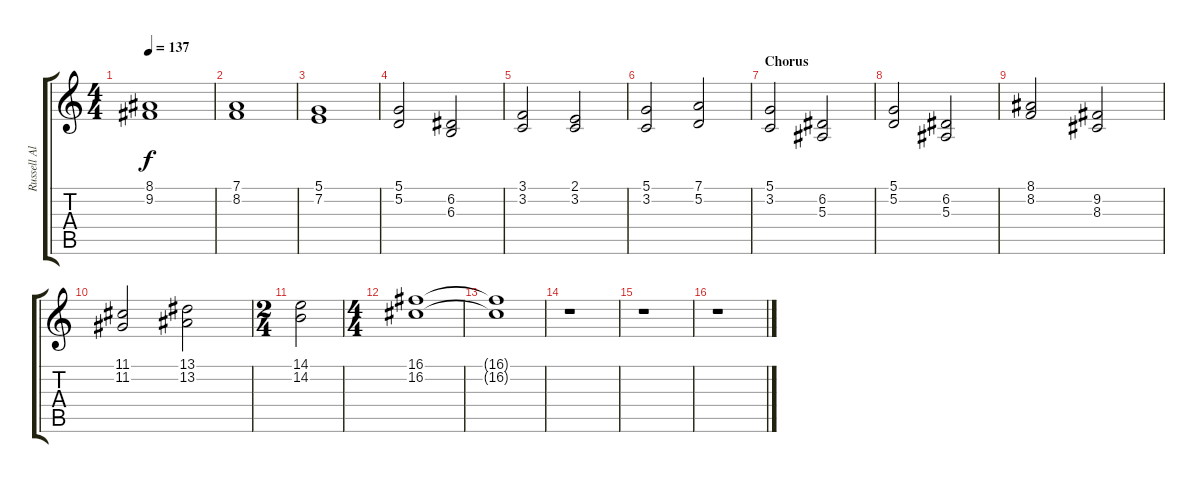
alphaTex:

\track ("Russell Allen" "Russell Al") {instrument stringensemble1}
\staff {score tabs}
\tuning (D4 A3 F3 C3 G2 D2) {hide}
\ts (4 4)
\tempo 137
\clef g2
\ks c
(8.1 9.2).1{dy f} |
(7.1 8.2).1 |
(5.1 7.2).1 |
(5.1 5.2).2 (6.2 6.3).2 |
(3.1 3.2).2 (2.1 3.2).2 |
(5.1 3.2).2 (7.1 5.2).2 |
\section ("" "Chorus")
(5.1 3.2).2 (6.2 5.3).2 |
(5.1 5.2).2 (6.2 5.3).2 |
(8.1 8.2).2 (9.2 8.3).2 |
(11.1 11.2).2 (13.1 13.2).2 |
\ts (2 4)
(14.1 14.2).2 |
\ts (4 4)
(16.1 16.2).1 |
(16.1{t} 16.2{t}).1 |
r.1 |
r.1 |
r.1
